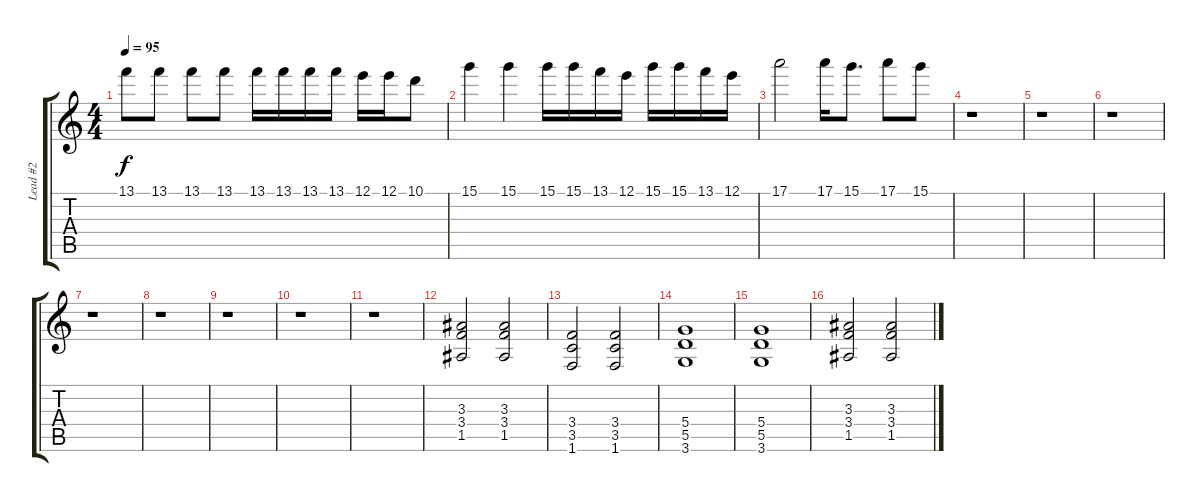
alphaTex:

\track ("Lead #2" "Lead #2") {instrument distortionguitar}
\staff {score tabs}
\tuning (E4 B3 G3 D3 A2 E2) {hide}
\ts (4 4)
\tempo 95
\clef g2
\ks c
13.1.8{dy f} 13.1.8 13.1.8 13.1.8 13.1.16 13.1.16 13.1.16 13.1.16 12.1.16 12.1.16 10.1.8 |
15.1.4 15.1.4 15.1.16 15.1.16 13.1.16 12.1.16 15.1.16 15.1.16 13.1.16 12.1.16 |
17.1.2 17.1.16 15.1.8{d} 17.1.8 15.1.8 |
r.1 |
r.1 |
r.1 |
r.1 |
r.1 |
r.1 |
r.1 |
r.1 |
(3.3 3.4 1.5).2 (3.3 3.4 1.5).2 |
(3.4 3.5 1.6).2 (3.4 3.5 1.6).2 |
(5.4 5.5 3.6).1 |
(5.4 5.5 3.6).1 |
(3.3 3.4 1.5).2 (3.3 3.4 1.5).2
